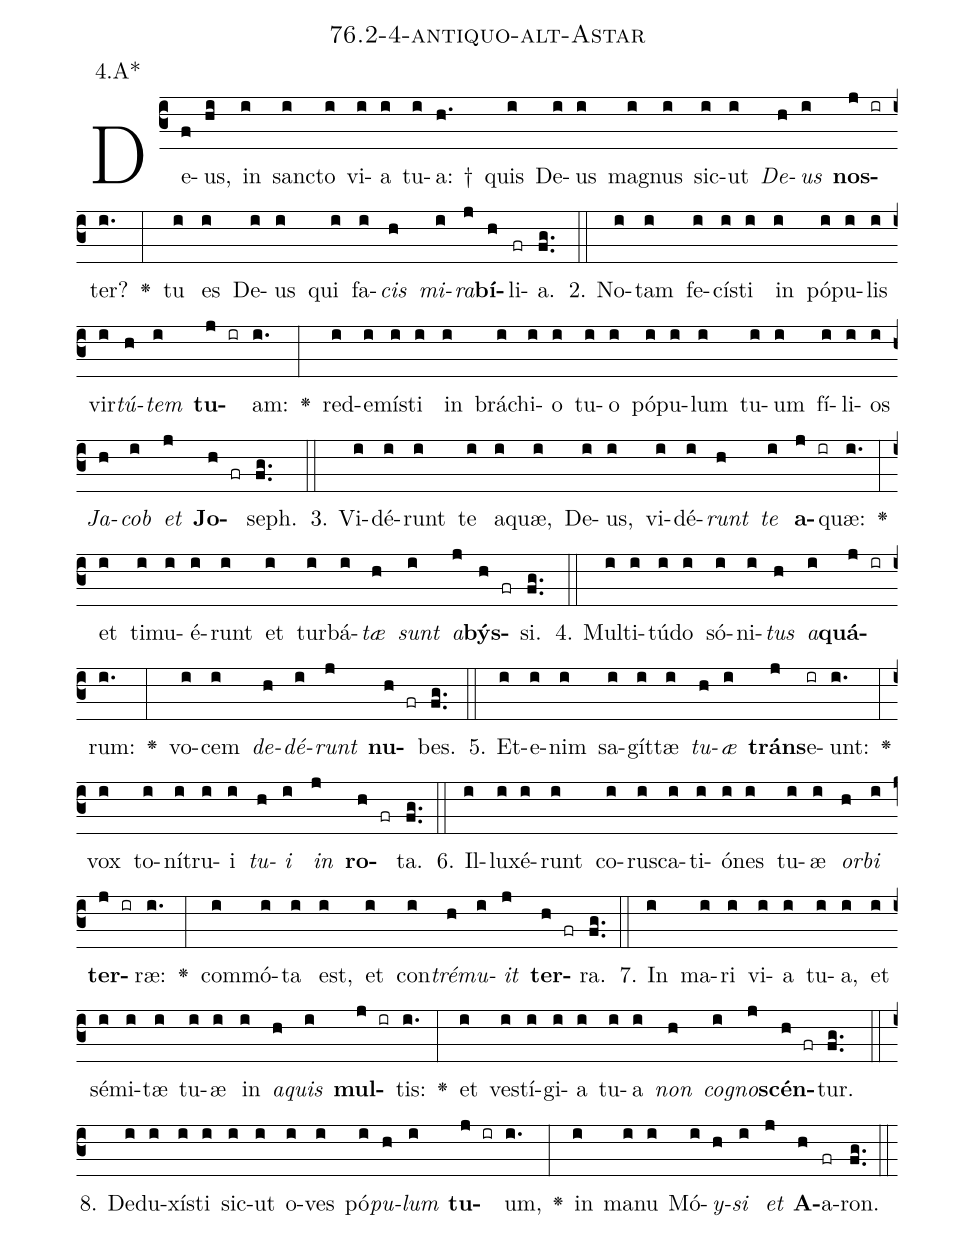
name: 76.2-4-antiquo-alt-Astar;
annotation: 4.A*;
%%
(c3)De(f)us,(hi) in(i) sanc(i)to(i) vi(i)a(i) tu(i)a: †(h.) quis(i) De(i)us(i) ma(i)gnus(i) sic(i)ut(i) <i>De</i>(h)<i>us</i>(i) <b>nos</b>(j ir)ter?(i.) <v>\greheightstar</v>(:) tu(i) es(i) De(i)us(i) qui(i) fa(i)<i>cis</i>(h) <i>mi</i>(i)<i>ra</i>(j)<b>bí</b>(h)li(fr)a.(fg..) (::)
2. No(i)tam(i) fe(i)cís(i)ti(i) in(i) pó(i)pu(i)lis(i) vir(i)<i>tú</i>(h)<i>tem</i>(i) <b>tu</b>(j ir)am:(i.) <v>\greheightstar</v>(:) red(i)e(i)mís(i)ti(i) in(i) brá(i)chi(i)o(i) tu(i)o(i) pó(i)pu(i)lum(i) tu(i)um(i) fí(i)li(i)os(i) <i>Ja</i>(h)<i>cob</i>(i) <i>et</i>(j) <b>Jo</b>(h fr)seph.(fg..) (::)
3. Vi(i)dé(i)runt(i) te(i) a(i)quæ,(i) De(i)us,(i) vi(i)dé(i)<i>runt</i>(h) <i>te</i>(i) <b>a</b>(j ir)quæ:(i.) <v>\greheightstar</v>(:) et(i) ti(i)mu(i)é(i)runt(i) et(i) tur(i)bá(i)<i>tæ</i>(h) <i>sunt</i>(i) <i>a</i>(j)<b>býs</b>(h fr)si.(fg..) (::)
4. Mul(i)ti(i)tú(i)do(i) só(i)ni(i)<i>tus</i>(h) <i>a</i>(i)<b>quá</b>(j ir)rum:(i.) <v>\greheightstar</v>(:) vo(i)cem(i) <i>de</i>(h)<i>dé</i>(i)<i>runt</i>(j) <b>nu</b>(h fr)bes.(fg..) (::)
5. Et(i)e(i)nim(i) sa(i)gít(i)tæ(i) <i>tu</i>(h)<i>æ</i>(i) <b>tráns</b>(j)e(ir)unt:(i.) <v>\greheightstar</v>(:) vox(i) to(i)ní(i)tru(i)i(i) <i>tu</i>(h)<i>i</i>(i) <i>in</i>(j) <b>ro</b>(h fr)ta.(fg..) (::)
6. Il(i)lu(i)xé(i)runt(i) co(i)rus(i)ca(i)ti(i)ó(i)nes(i) tu(i)æ(i) <i>or</i>(h)<i>bi</i>(i) <b>ter</b>(j ir)ræ:(i.) <v>\greheightstar</v>(:) com(i)mó(i)ta(i) est,(i) et(i) con(i)<i>tré</i>(h)<i>mu</i>(i)<i>it</i>(j) <b>ter</b>(h fr)ra.(fg..) (::)
7. In(i) ma(i)ri(i) vi(i)a(i) tu(i)a,(i) et(i) sé(i)mi(i)tæ(i) tu(i)æ(i) in(i) <i>a</i>(h)<i>quis</i>(i) <b>mul</b>(j ir)tis:(i.) <v>\greheightstar</v>(:) et(i) ves(i)tí(i)gi(i)a(i) tu(i)a(i) <i>non</i>(h) <i>co</i>(i)<i>gno</i>(j)<b>scén</b>(h fr)tur.(fg..) (::)
8. De(i)du(i)xís(i)ti(i) sic(i)ut(i) o(i)ves(i) pó(i)<i>pu</i>(h)<i>lum</i>(i) <b>tu</b>(j ir)um,(i.) <v>\greheightstar</v>(:) in(i) ma(i)nu(i) Mó(i)<i>y</i>(h)<i>si</i>(i) <i>et</i>(j) <b>A</b>(h)a(fr)ron.(fg..) (::)
